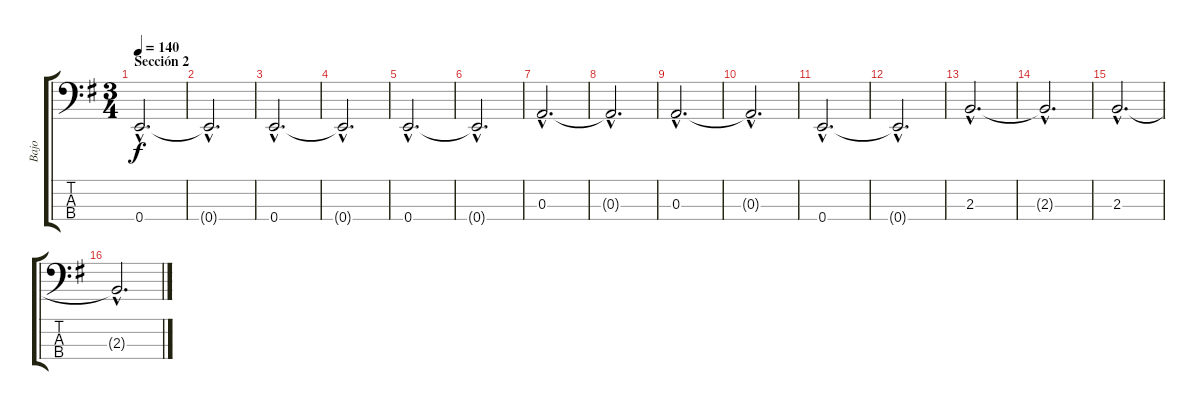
\track ("Bajo" "Bajo") {instrument electricbassfinger}
\staff {score tabs}
\tuning (G2 D2 A1 E1) {hide}
\ts (3 4)
\section ("" "Sección 2")
\tempo 140
\clef f4
\ks g
0.4{hac}.2{d dy f} |
0.4{hac t}.2{d} |
0.4{hac}.2{d} |
0.4{hac t}.2{d} |
0.4{hac}.2{d} |
0.4{hac t}.2{d} |
0.3{hac}.2{d} |
0.3{hac t}.2{d} |
0.3{hac}.2{d} |
0.3{hac t}.2{d} |
0.4{hac}.2{d} |
0.4{hac t}.2{d} |
2.3{hac}.2{d} |
2.3{hac t}.2{d} |
2.3{hac}.2{d} |
2.3{hac t}.2{d}
